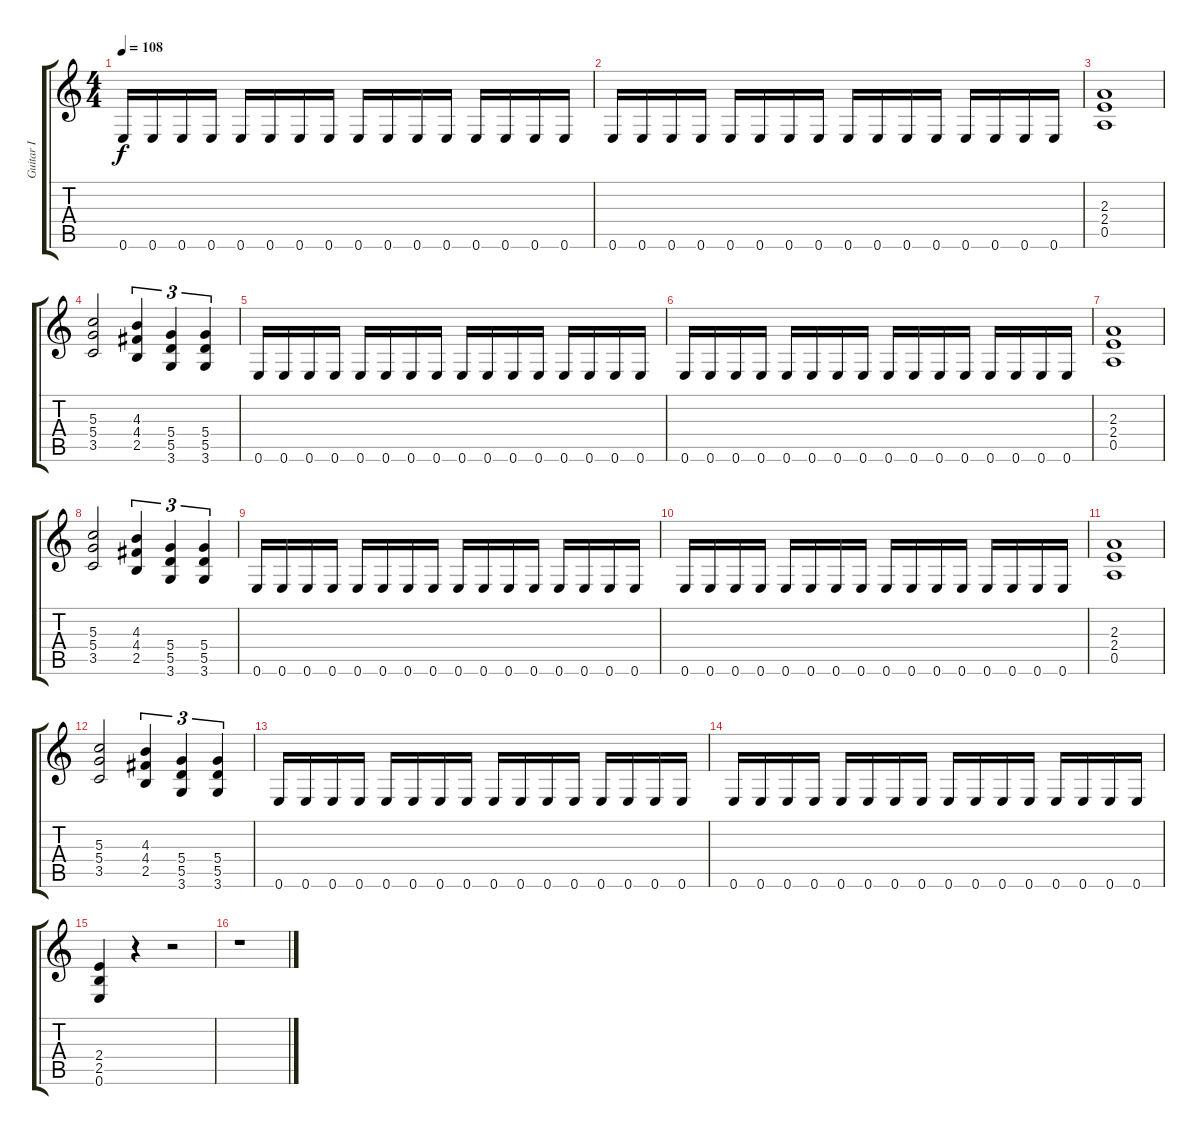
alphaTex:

\track ("Guitar I" "Guitar I") {instrument distortionguitar}
\staff {score tabs}
\tuning (E4 B3 G3 D3 A2 E2) {hide}
\ts (4 4)
\tempo 108
\clef g2
\ks c
0.6.16{dy f} 0.6.16 0.6.16 0.6.16 0.6.16 0.6.16 0.6.16 0.6.16 0.6.16 0.6.16 0.6.16 0.6.16 0.6.16 0.6.16 0.6.16 0.6.16 |
0.6.16 0.6.16 0.6.16 0.6.16 0.6.16 0.6.16 0.6.16 0.6.16 0.6.16 0.6.16 0.6.16 0.6.16 0.6.16 0.6.16 0.6.16 0.6.16 |
(2.3 2.4 0.5).1 |
(5.3 5.4 3.5).2 (4.3 4.4 2.5).4{tu (3 2)} (5.4 5.5 3.6).4{tu (3 2)} (5.4 5.5 3.6).4{tu (3 2)} |
0.6.16 0.6.16 0.6.16 0.6.16 0.6.16 0.6.16 0.6.16 0.6.16 0.6.16 0.6.16 0.6.16 0.6.16 0.6.16 0.6.16 0.6.16 0.6.16 |
0.6.16 0.6.16 0.6.16 0.6.16 0.6.16 0.6.16 0.6.16 0.6.16 0.6.16 0.6.16 0.6.16 0.6.16 0.6.16 0.6.16 0.6.16 0.6.16 |
(2.3 2.4 0.5).1 |
(5.3 5.4 3.5).2 (4.3 4.4 2.5).4{tu (3 2)} (5.4 5.5 3.6).4{tu (3 2)} (5.4 5.5 3.6).4{tu (3 2)} |
0.6.16 0.6.16 0.6.16 0.6.16 0.6.16 0.6.16 0.6.16 0.6.16 0.6.16 0.6.16 0.6.16 0.6.16 0.6.16 0.6.16 0.6.16 0.6.16 |
0.6.16 0.6.16 0.6.16 0.6.16 0.6.16 0.6.16 0.6.16 0.6.16 0.6.16 0.6.16 0.6.16 0.6.16 0.6.16 0.6.16 0.6.16 0.6.16 |
(2.3 2.4 0.5).1 |
(5.3 5.4 3.5).2 (4.3 4.4 2.5).4{tu (3 2)} (5.4 5.5 3.6).4{tu (3 2)} (5.4 5.5 3.6).4{tu (3 2)} |
0.6.16 0.6.16 0.6.16 0.6.16 0.6.16 0.6.16 0.6.16 0.6.16 0.6.16 0.6.16 0.6.16 0.6.16 0.6.16 0.6.16 0.6.16 0.6.16 |
0.6.16 0.6.16 0.6.16 0.6.16 0.6.16 0.6.16 0.6.16 0.6.16 0.6.16 0.6.16 0.6.16 0.6.16 0.6.16 0.6.16 0.6.16 0.6.16 |
(2.4 2.5 0.6).4 r.4 r.2 |
r.1
